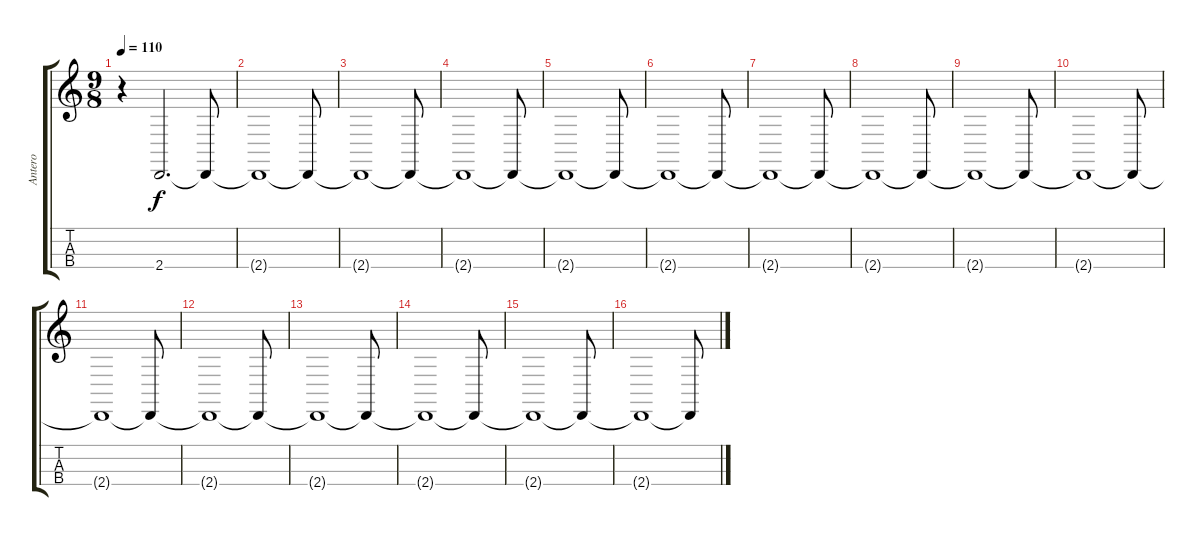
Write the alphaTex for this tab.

\track ("Antero" "Antero") {instrument cello}
\staff {score tabs}
\tuning (A3 D3 G2 C2) {hide}
\ts (9 8)
\tempo 110
\clef g2
\ks c
r.4{dy f instrument cello} 2.4.2{d} 2.4{t}.8 |
2.4{t}.1 2.4{t}.8 |
2.4{t}.1 2.4{t}.8 |
2.4{t}.1 2.4{t}.8 |
2.4{t}.1 2.4{t}.8 |
2.4{t}.1 2.4{t}.8 |
2.4{t}.1 2.4{t}.8 |
2.4{t}.1 2.4{t}.8 |
2.4{t}.1 2.4{t}.8 |
2.4{t}.1 2.4{t}.8 |
2.4{t}.1 2.4{t}.8 |
2.4{t}.1 2.4{t}.8 |
2.4{t}.1 2.4{t}.8 |
2.4{t}.1 2.4{t}.8 |
2.4{t}.1 2.4{t}.8 |
2.4{t}.1 2.4{t}.8
